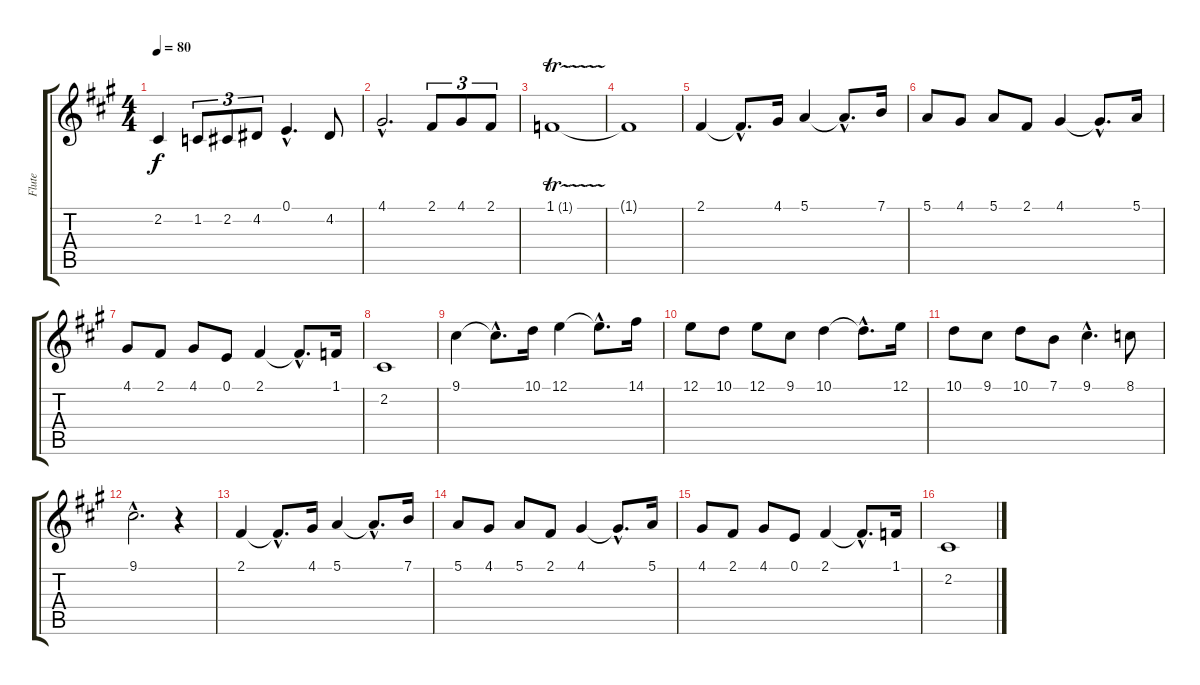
\track ("Flute" "Flute") {instrument flute}
\staff {score tabs}
\tuning (E4 B3 G3 D3 A2 E2) {hide}
\ts (4 4)
\tempo 80
\clef g2
\ks a
2.2.4{dy f} 1.2.8{tu (3 2)} 2.2.8{tu (3 2)} 4.2.8{tu (3 2)} 0.1{hac}.4{d} 4.2.8 |
4.1{hac}.2{d} 2.1.8{tu (3 2)} 4.1.8{tu (3 2)} 2.1.8{tu (3 2)} |
1.1{tr (1 32)}.1 |
1.1{t}.1 |
2.1.4 2.1{hac t}.8{d} 4.1.16 5.1.4 5.1{hac t}.8{d} 7.1.16 |
5.1.8 4.1.8 5.1.8 2.1.8 4.1.4 4.1{hac t}.8{d} 5.1.16 |
4.1.8 2.1.8 4.1.8 0.1.8 2.1.4 2.1{hac t}.8{d} 1.1.16 |
2.2.1 |
9.1.4 9.1{hac t}.8{d} 10.1.16 12.1.4 12.1{hac t}.8{d} 14.1.16 |
12.1.8 10.1.8 12.1.8 9.1.8 10.1.4 10.1{hac t}.8{d} 12.1.16 |
10.1.8 9.1.8 10.1.8 7.1.8 9.1{hac}.4{d} 8.1.8 |
9.1{hac}.2{d} r.4 |
2.1.4 2.1{hac t}.8{d} 4.1.16 5.1.4 5.1{hac t}.8{d} 7.1.16 |
5.1.8 4.1.8 5.1.8 2.1.8 4.1.4 4.1{hac t}.8{d} 5.1.16 |
4.1.8 2.1.8 4.1.8 0.1.8 2.1.4 2.1{hac t}.8{d} 1.1.16 |
2.2.1
